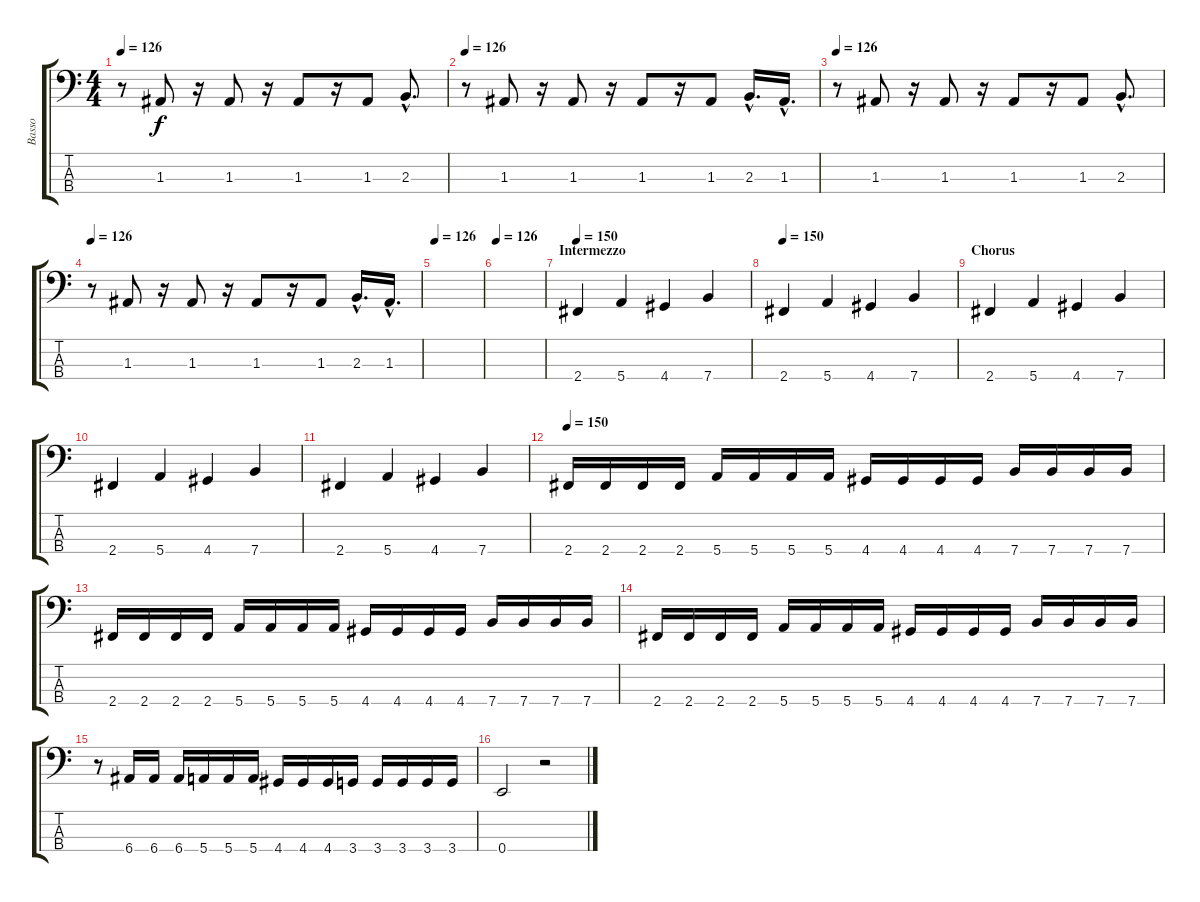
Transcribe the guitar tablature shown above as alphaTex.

\track ("Basso" "Basso") {instrument electricbasspick}
\staff {score tabs}
\tuning (G2 D2 A1 E1) {hide}
\ts (4 4)
\tempo 126
\clef f4
\ks c
r.8{dy f} 1.3.8 r.16 1.3.8 r.16 1.3.8 r.16 1.3.8 2.3{hac}.8{d} |
\tempo 126
r.8 1.3.8 r.16 1.3.8 r.16 1.3.8 r.16 1.3.8 2.3{hac}.16{d} 1.3{hac}.16{d} |
\tempo 126
r.8 1.3.8 r.16 1.3.8 r.16 1.3.8 r.16 1.3.8 2.3{hac}.8{d} |
\tempo 126
r.8 1.3.8 r.16 1.3.8 r.16 1.3.8 r.16 1.3.8 2.3{hac}.16{d} 1.3{hac}.16{d} |
\tempo 126
|
\tempo 126
|
\section ("" "Intermezzo")
\tempo 150
2.4.4 5.4.4 4.4.4 7.4.4 |
\tempo 150
2.4.4 5.4.4 4.4.4 7.4.4 |
\section ("" "Chorus")
2.4.4 5.4.4 4.4.4 7.4.4 |
2.4.4 5.4.4 4.4.4 7.4.4 |
2.4.4 5.4.4 4.4.4 7.4.4 |
\tempo 150
2.4.16 2.4.16 2.4.16 2.4.16 5.4.16 5.4.16 5.4.16 5.4.16 4.4.16 4.4.16 4.4.16 4.4.16 7.4.16 7.4.16 7.4.16 7.4.16 |
2.4.16 2.4.16 2.4.16 2.4.16 5.4.16 5.4.16 5.4.16 5.4.16 4.4.16 4.4.16 4.4.16 4.4.16 7.4.16 7.4.16 7.4.16 7.4.16 |
2.4.16 2.4.16 2.4.16 2.4.16 5.4.16 5.4.16 5.4.16 5.4.16 4.4.16 4.4.16 4.4.16 4.4.16 7.4.16 7.4.16 7.4.16 7.4.16 |
r.8 6.4.16 6.4.16 6.4.16 5.4.16 5.4.16 5.4.16 4.4.16 4.4.16 4.4.16 3.4.16 3.4.16 3.4.16 3.4.16 3.4.16 |
0.4.2 r.2
